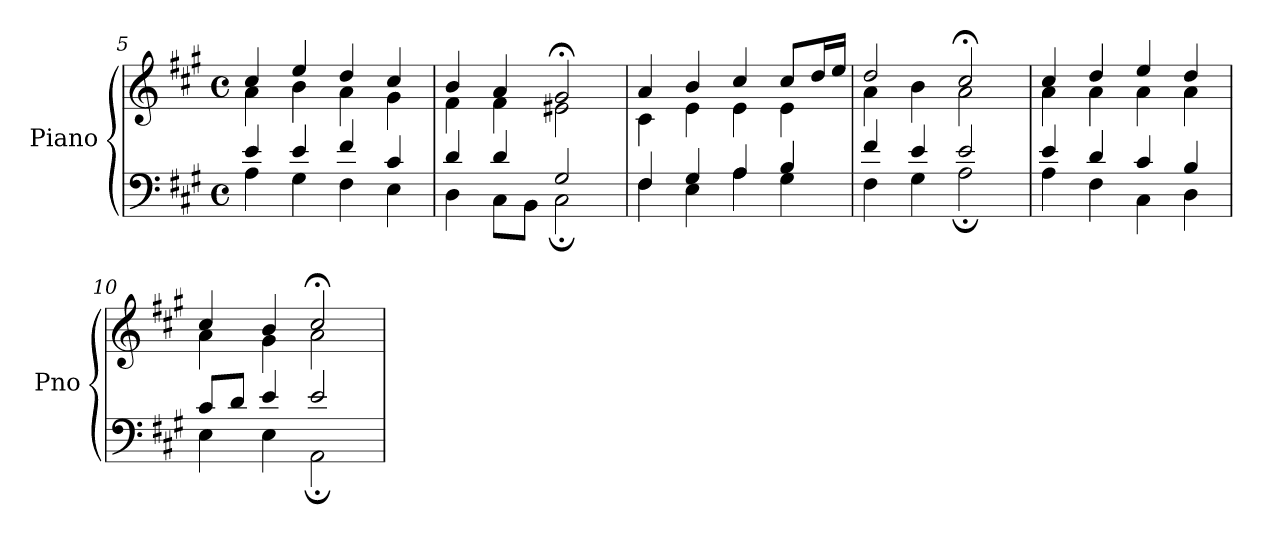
**kern	**kern
*part1	*part1
*staff2	*staff1
*I"Piano	*
*I'Pno	*
*clefF4	*clefG2
*k[f#c#g#]	*k[f#c#g#]
*M4/4	*M4/4
*met(c)	*met(c)
=5	=5
*^	*^
4e/	4A\	4cc#/	4a\
4e/	4G#\	4ee/	4b\
4f#/	4F#\	4dd/	4a\
4c#/	4E\	4cc#/	4g#\
=6	=6	=6	=6
4d/	4D\	4b/	4f#\
4d/	8C#\L	4a/	4f#\
.	8BB\J	.	.
2G#/	2C#;\	2g#;</	2e#X\
=7	=7	=7	=7
4F#/	4F#\	4a/	4c#\
4G#/	4E\	4b/	4e\
4A/	4A\	4cc#/	4e\
4B/	4G#\	8cc#/L	4e\
.	.	16dd/L	.
.	.	16ee/JJ	.
=8	=8	=8	=8
4f#/	4F#\	2dd/	4a\
4e/	4G#\	.	4b\
2e/	2A;\	2cc#;</	2a\
=9	=9	=9	=9
4e/	4A\	4cc#/	4a\
4d/	4F#\	4dd/	4a\
4c#/	4C#\	4ee/	4a\
4B/	4D\	4dd/	4a\
=10	=10	=10	=10
8c#/L	4E\	4cc#/	4a\
8d/J	.	.	.
4e/	4E\	4b/	4g#\
2e/	2AA;\	2cc#;</	2a\
*v	*v	*	*
*	*v	*v
=	=
*-	*-
